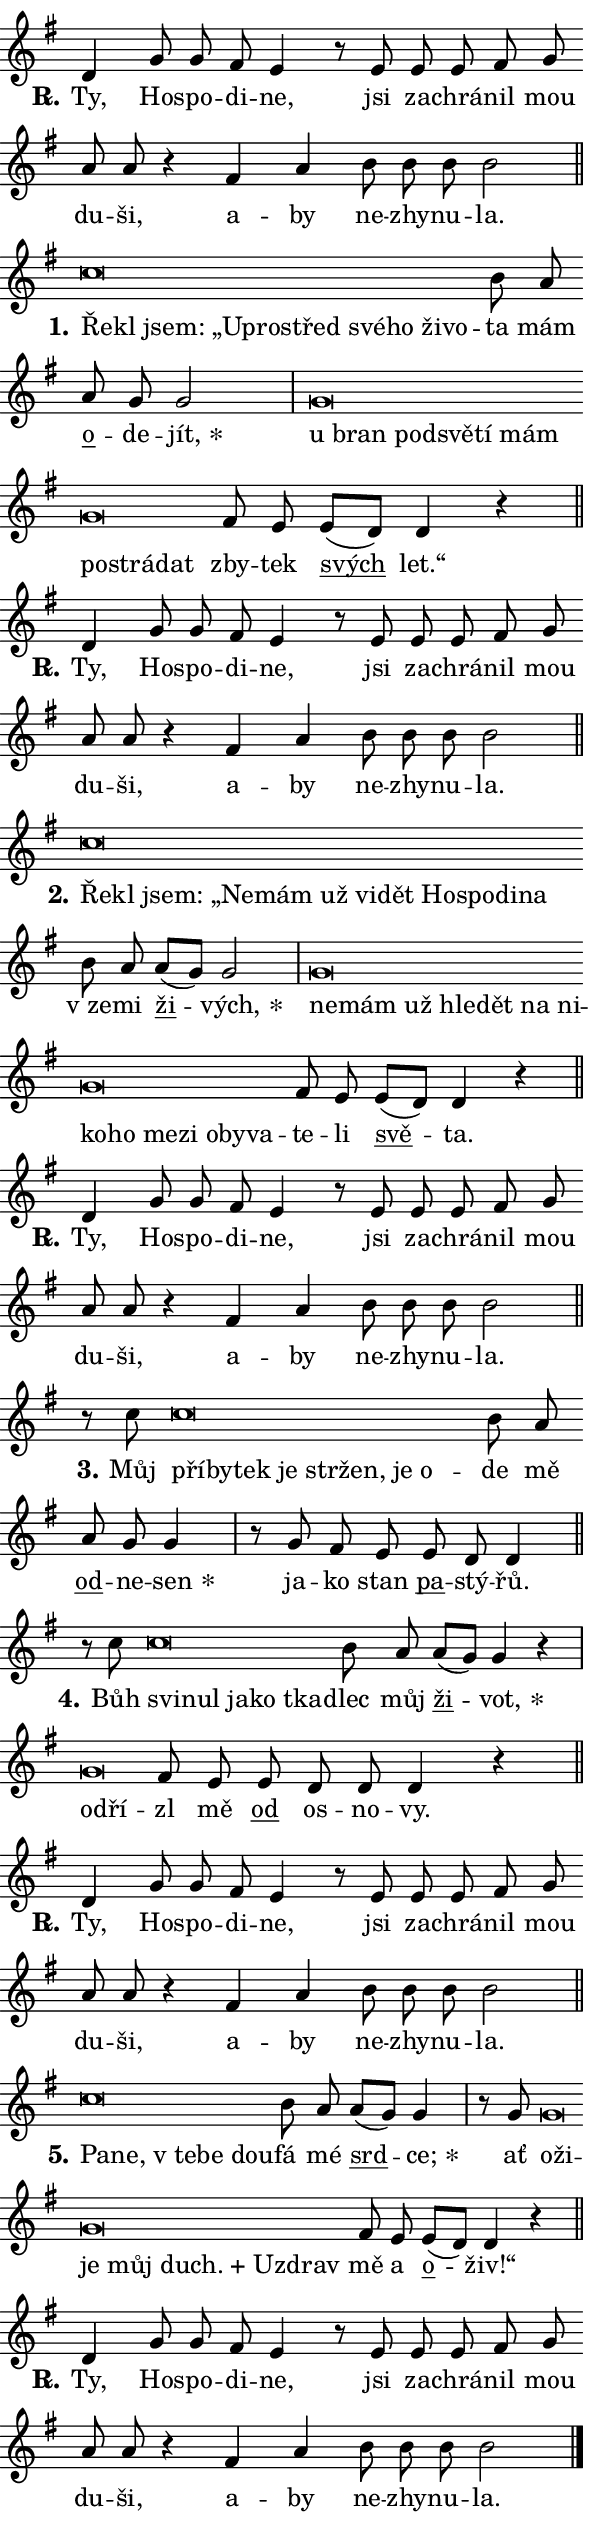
\version "2.24.0"
\header { tagline = "" }
\paper {
  indent = 0\cm
  top-margin = 0\cm
  right-margin = 0.13\cm % to fit lyric hyphens
  bottom-margin = 0\cm
  left-margin = 0\cm
  paper-width = 10\cm
  page-breaking = #ly:one-page-breaking
  system-system-spacing.basic-distance = #11
  score-system-spacing.basic-distance = #11
  ragged-last = ##f
}


%% Author: Thomas Morley
%% https://lists.gnu.org/archive/html/lilypond-user/2020-05/msg00002.html
#(define (line-position grob)
"Returns position of @var[grob} in current system:
   @code{'start}, if at first time-step
   @code{'end}, if at last time-step
   @code{'middle} otherwise
"
  (let* ((col (ly:item-get-column grob))
         (ln (ly:grob-object col 'left-neighbor))
         (rn (ly:grob-object col 'right-neighbor))
         (col-to-check-left (if (ly:grob? ln) ln col))
         (col-to-check-right (if (ly:grob? rn) rn col))
         (break-dir-left
           (and
             (ly:grob-property col-to-check-left 'non-musical #f)
             (ly:item-break-dir col-to-check-left)))
         (break-dir-right
           (and
             (ly:grob-property col-to-check-right 'non-musical #f)
             (ly:item-break-dir col-to-check-right))))
        (cond ((eqv? 1 break-dir-left) 'start)
              ((eqv? -1 break-dir-right) 'end)
              (else 'middle))))

#(define (tranparent-at-line-position vctor)
  (lambda (grob)
  "Relying on @code{line-position} select the relevant enry from @var{vctor}.
Used to determine transparency,"
    (case (line-position grob)
      ((end) (not (vector-ref vctor 0)))
      ((middle) (not (vector-ref vctor 1)))
      ((start) (not (vector-ref vctor 2))))))

noteHeadBreakVisibility =
#(define-music-function (break-visibility)(vector?)
"Makes @code{NoteHead}s transparent relying on @var{break-visibility}"
#{
  \override NoteHead.transparent =
    #(tranparent-at-line-position break-visibility)
#})

#(define delete-ledgers-for-transparent-note-heads
  (lambda (grob)
    "Reads whether a @code{NoteHead} is transparent.
If so this @code{NoteHead} is removed from @code{'note-heads} from
@var{grob}, which is supposed to be @code{LedgerLineSpanner}.
As a result ledgers are not printed for this @code{NoteHead}"
    (let* ((nhds-array (ly:grob-object grob 'note-heads))
           (nhds-list
             (if (ly:grob-array? nhds-array)
                 (ly:grob-array->list nhds-array)
                 '()))
           ;; Relies on the transparent-property being done before
           ;; Staff.LedgerLineSpanner.after-line-breaking is executed.
           ;; This is fragile ...
           (to-keep
             (remove
               (lambda (nhd)
                 (ly:grob-property nhd 'transparent #f))
               nhds-list)))
      ;; TODO find a better method to iterate over grob-arrays, similiar
      ;; to filter/remove etc for lists
      ;; For now rebuilt from scratch
      (set! (ly:grob-object grob 'note-heads)  '())
      (for-each
        (lambda (nhd)
          (ly:pointer-group-interface::add-grob grob 'note-heads nhd))
        to-keep))))

squashNotes = {
  \override NoteHead.X-extent = #'(-0.2 . 0.2)
  \override NoteHead.Y-extent = #'(-0.75 . 0)
  \override NoteHead.stencil =
    #(lambda (grob)
       (let ((pos (ly:grob-property grob 'staff-position)))
         (begin
           (if (< pos -7) (display "ERROR: Lower brevis then expected\n") (display ""))
           (if (<= pos -6) ly:text-interface::print ly:note-head::print))))
}
unSquashNotes = {
  \revert NoteHead.X-extent
  \revert NoteHead.Y-extent
  \revert NoteHead.stencil
}

hideNotes = \noteHeadBreakVisibility #begin-of-line-visible
unHideNotes = \noteHeadBreakVisibility #all-visible

% work-around for resetting accidentals
% https://lilypond.org/doc/v2.23/Documentation/notation/displaying-rhythms#unmetered-music
cadenzaMeasure = {
  \cadenzaOff
  \partial 1024 s1024
  \cadenzaOn
}

#(define-markup-command (accent layout props text) (markup?)
  "Underline accented syllable"
  (interpret-markup layout props
    #{\markup \override #'(offset . 4.3) \underline { #text }#}))

responsum = \markup \concat {
  "R" \hspace #-1.05 \path #0.1 #'((moveto 0 0.07) (lineto 0.9 0.8)) \hspace #0.05 "."
}

spaceSize = #0.6828661417322834 % exact space size for TeX Gyre Schola

\layout {
  \context {
    \Staff
    \remove "Time_signature_engraver"
    \override LedgerLineSpanner.after-line-breaking = #delete-ledgers-for-transparent-note-heads
  }
  \context {
    \Lyrics {
      \override LyricSpace.minimum-distance = \spaceSize
      \override LyricText.font-name = #"TeX Gyre Schola"
      \override LyricText.font-size = 1
      \override StanzaNumber.font-name = #"TeX Gyre Schola Bold"
      \override StanzaNumber.font-size = 1
    }
  }
  \context {
    \Score 
    \override NoteHead.text =
      #(lambda (grob) 
        (let ((pos (ly:grob-property grob 'staff-position)))
          #{\markup {
            \combine
              \halign #-0.55 \raise #(if (= pos -6) 0 0.5) \override #'(thickness . 2) \draw-line #'(3.2 . 0)
              \musicglyph "noteheads.sM1"
          }#}))
  }
}

% magnetic-lyrics.ily
%
%   written by
%     Jean Abou Samra <jean@abou-samra.fr>
%     Werner Lemberg <wl@gnu.org>
%
%   adapted by
%     Jiri Hon <jiri.hon@gmail.com>
%
% Version 2022-Apr-15

% https://www.mail-archive.com/lilypond-user@gnu.org/msg149350.html

#(define (Left_hyphen_pointer_engraver context)
   "Collect syllable-hyphen-syllable occurrences in lyrics and store
them in properties.  This engraver only looks to the left.  For
example, if the lyrics input is @code{foo -- bar}, it does the
following.

@itemize @bullet
@item
Set the @code{text} property of the @code{LyricHyphen} grob between
@q{foo} and @q{bar} to @code{foo}.

@item
Set the @code{left-hyphen} property of the @code{LyricText} grob with
text @q{foo} to the @code{LyricHyphen} grob between @q{foo} and
@q{bar}.
@end itemize

Use this auxiliary engraver in combination with the
@code{lyric-@/text::@/apply-@/magnetic-@/offset!} hook."
   (let ((hyphen #f)
         (text #f))
     (make-engraver
      (acknowledgers
       ((lyric-syllable-interface engraver grob source-engraver)
        (set! text grob)))
      (end-acknowledgers
       ((lyric-hyphen-interface engraver grob source-engraver)
        ;(when (not (grob::has-interface grob 'lyric-space-interface))
          (set! hyphen grob)));)
      ((stop-translation-timestep engraver)
       (when (and text hyphen)
         (ly:grob-set-object! text 'left-hyphen hyphen))
       (set! text #f)
       (set! hyphen #f)))))

#(define (lyric-text::apply-magnetic-offset! grob)
   "If the space between two syllables is less than the value in
property @code{LyricText@/.details@/.squash-threshold}, move the right
syllable to the left so that it gets concatenated with the left
syllable.

Use this function as a hook for
@code{LyricText@/.after-@/line-@/breaking} if the
@code{Left_@/hyphen_@/pointer_@/engraver} is active."
   (let ((hyphen (ly:grob-object grob 'left-hyphen #f)))
     (when hyphen
       (let ((left-text (ly:spanner-bound hyphen LEFT)))
         (when (grob::has-interface left-text 'lyric-syllable-interface)
           (let* ((common (ly:grob-common-refpoint grob left-text X))
                  (this-x-ext (ly:grob-extent grob common X))
                  (left-x-ext
                   (begin
                     ;; Trigger magnetism for left-text.
                     (ly:grob-property left-text 'after-line-breaking)
                     (ly:grob-extent left-text common X)))
                  ;; `delta` is the gap width between two syllables.
                  (delta (- (interval-start this-x-ext)
                            (interval-end left-x-ext)))
                  (details (ly:grob-property grob 'details))
                  (threshold (assoc-get 'squash-threshold details 0.2)))
             (when (< delta threshold)
               (let* (;; We have to manipulate the input text so that
                      ;; ligatures crossing syllable boundaries are not
                      ;; disabled.  For languages based on the Latin
                      ;; script this is essentially a beautification.
                      ;; However, for non-Western scripts it can be a
                      ;; necessity.
                      (lt (ly:grob-property left-text 'text))
                      (rt (ly:grob-property grob 'text))
                      (is-space (grob::has-interface hyphen 'lyric-space-interface))
                      (space (if is-space " " ""))
                      (extra-delta (if is-space spaceSize 0))
                      ;; Append new syllable.
                      (ltrt-space (if (and (string? lt) (string? rt))
                                (string-append lt space rt)
                                (make-concat-markup (list lt space rt))))
                      ;; Right-align `ltrt` to the right side.
                      (ltrt-space-markup (grob-interpret-markup
                               grob
                               (make-translate-markup
                                (cons (interval-length this-x-ext) 0)
                                (make-right-align-markup ltrt-space)))))
                 (begin
                   ;; Don't print `left-text`.
                   (ly:grob-set-property! left-text 'stencil #f)
                   ;; Set text and stencil (which holds all collected
                   ;; syllables so far) and shift it to the left.
                   (ly:grob-set-property! grob 'text ltrt-space)
                   (ly:grob-set-property! grob 'stencil ltrt-space-markup)
                   (ly:grob-translate-axis! grob (- (- delta extra-delta)) X))))))))))


#(define (lyric-hyphen::displace-bounds-first grob)
   ;; Make very sure this callback isn't triggered too early.
   (let ((left (ly:spanner-bound grob LEFT))
         (right (ly:spanner-bound grob RIGHT)))
     (ly:grob-property left 'after-line-breaking)
     (ly:grob-property right 'after-line-breaking)
     (ly:lyric-hyphen::print grob)))

squashThreshold = #0.4

\layout {
  \context {
    \Lyrics
    \consists #Left_hyphen_pointer_engraver
    \override LyricText.after-line-breaking =
      #lyric-text::apply-magnetic-offset!
    \override LyricHyphen.stencil = #lyric-hyphen::displace-bounds-first
    \override LyricText.details.squash-threshold = \squashThreshold
    \override LyricHyphen.minimum-distance = 0
    \override LyricHyphen.minimum-length = \squashThreshold
  }
}

squashText = \override LyricText.details.squash-threshold = 9999
unSquashText = \override LyricText.details.squash-threshold = \squashThreshold

leftText = \override LyricText.self-alignment-X = #LEFT
unLeftText = \revert LyricText.self-alignment-X

starOffset = #(lambda (grob) 
                (let ((x_offset (ly:self-alignment-interface::aligned-on-x-parent grob)))
                  (if (= x_offset 0) 0 (+ x_offset 1.2))))

star = #(define-music-function (syllable)(string?)
"Append star separator at the end of a syllable"
#{
  \once \override LyricText.X-offset = #starOffset
  \lyricmode { \markup {
    #syllable
    \override #'((font-name . "TeX Gyre Schola Bold")) \hspace #0.2 \lower #0.65 \larger "*"
  } }
#})

starAccent = #(define-music-function (syllable)(string?)
"Append star separator at the end of a syllable and make accent"
#{
  \once \override LyricText.X-offset = #starOffset
  \lyricmode { \markup {
    \accent #syllable
    \override #'((font-name . "TeX Gyre Schola Bold")) \hspace #0.2 \lower #0.65 \larger "*"
  } }
#})

breath = #(define-music-function (syllable)(string?)
"Append breathing indicator at the end of a syllable"
#{
  \lyricmode { \markup { #syllable "+" } }
#})

optionalBreath = #(define-music-function (syllable)(string?)
"Append optional breathing indicator at the end of a syllable"
#{
  \lyricmode { \markup { #syllable "(+)" } }
#})


\score {
    <<
        \new Voice = "melody" { \cadenzaOn \key g \major \relative { d'4 g8 g fis e4 r8 e8 \bar "" e e \bar "" fis g \bar "" a a r4 \bar "" fis a b8 b b b2 \cadenzaMeasure \bar "||" \break } }
        \new Lyrics \lyricsto "melody" { \lyricmode { \set stanza = \responsum
Ty, Ho -- spo -- di -- ne, jsi za -- chrá -- nil mou du -- ši, a -- by ne -- zhy -- nu -- la. } }
    >>
    \layout {}
}

\score {
    <<
        \new Voice = "melody" { \cadenzaOn \key g \major \relative { \squashNotes c''\breve*1/16 \hideNotes \breve*1/16 \bar "" \breve*1/16 \bar "" \breve*1/16 \bar "" \breve*1/16 \bar "" \breve*1/16 \bar "" \breve*1/16 \bar "" \breve*1/16 \bar "" \breve*1/16 \breve*1/16 \bar "" \unHideNotes \unSquashNotes b8 a \bar "" a g g2 \cadenzaMeasure \bar "|" \squashNotes g\breve*1/16 \hideNotes \breve*1/16 \bar "" \breve*1/16 \bar "" \breve*1/16 \bar "" \breve*1/16 \bar "" \breve*1/16 \bar "" \breve*1/16 \bar "" \breve*1/16 \breve*1/16 \bar "" \unHideNotes \unSquashNotes fis8 e \bar "" e[( d)] d4 r \cadenzaMeasure \bar "||" \break } }
        \new Lyrics \lyricsto "melody" { \lyricmode { \set stanza = "1."
\leftText Ře -- \squashText kl jsem: „U -- pro -- střed své -- ho ži -- vo -- \unLeftText \unSquashText ta mám \markup \accent o -- de -- \star jít, \leftText u \squashText bran pod -- svě -- tí mám po -- strá -- dat \unLeftText \unSquashText zby -- tek \markup \accent svých let.“ } }
    >>
    \layout {}
}

\score {
    <<
        \new Voice = "melody" { \cadenzaOn \key g \major \relative { d'4 g8 g fis e4 r8 e8 \bar "" e e \bar "" fis g \bar "" a a r4 \bar "" fis a b8 b b b2 \cadenzaMeasure \bar "||" \break } }
        \new Lyrics \lyricsto "melody" { \lyricmode { \set stanza = \responsum
Ty, Ho -- spo -- di -- ne, jsi za -- chrá -- nil mou du -- ši, a -- by ne -- zhy -- nu -- la. } }
    >>
    \layout {}
}

\score {
    <<
        \new Voice = "melody" { \cadenzaOn \key g \major \relative { \squashNotes c''\breve*1/16 \hideNotes \breve*1/16 \bar "" \breve*1/16 \bar "" \breve*1/16 \bar "" \breve*1/16 \bar "" \breve*1/16 \bar "" \breve*1/16 \bar "" \breve*1/16 \bar "" \breve*1/16 \bar "" \breve*1/16 \bar "" \breve*1/16 \breve*1/16 \bar "" \unHideNotes \unSquashNotes b8 a \bar "" a[( g)] g2 \cadenzaMeasure \bar "|" \squashNotes g\breve*1/16 \hideNotes \breve*1/16 \bar "" \breve*1/16 \bar "" \breve*1/16 \bar "" \breve*1/16 \bar "" \breve*1/16 \bar "" \breve*1/16 \bar "" \breve*1/16 \bar "" \breve*1/16 \bar "" \breve*1/16 \bar "" \breve*1/16 \bar "" \breve*1/16 \bar "" \breve*1/16 \breve*1/16 \bar "" \unHideNotes \unSquashNotes fis8 e \bar "" e[( d)] d4 r \cadenzaMeasure \bar "||" \break } }
        \new Lyrics \lyricsto "melody" { \lyricmode { \set stanza = "2."
\leftText Ře -- \squashText kl jsem: „Ne -- mám už vi -- dět Ho -- spo -- di -- na \unLeftText \unSquashText "v ze" -- mi \markup \accent ži -- \star vých, \leftText ne -- \squashText mám už hle -- dět na ni -- ko -- ho me -- zi o -- by -- va -- \unLeftText \unSquashText te -- li \markup \accent svě -- ta. } }
    >>
    \layout {}
}

\score {
    <<
        \new Voice = "melody" { \cadenzaOn \key g \major \relative { d'4 g8 g fis e4 r8 e8 \bar "" e e \bar "" fis g \bar "" a a r4 \bar "" fis a b8 b b b2 \cadenzaMeasure \bar "||" \break } }
        \new Lyrics \lyricsto "melody" { \lyricmode { \set stanza = \responsum
Ty, Ho -- spo -- di -- ne, jsi za -- chrá -- nil mou du -- ši, a -- by ne -- zhy -- nu -- la. } }
    >>
    \layout {}
}

\score {
    <<
        \new Voice = "melody" { \cadenzaOn \key g \major \relative { r8 c''8 \squashNotes c\breve*1/16 \hideNotes \breve*1/16 \bar "" \breve*1/16 \bar "" \breve*1/16 \bar "" \breve*1/16 \bar "" \breve*1/16 \bar "" \breve*1/16 \breve*1/16 \bar "" \unHideNotes \unSquashNotes b8 a \bar "" a g g4 \cadenzaMeasure \bar "|" r8 g fis8 e \bar "" e d d4 \cadenzaMeasure \bar "||" \break } }
        \new Lyrics \lyricsto "melody" { \lyricmode { \set stanza = "3."
Můj \leftText pří -- \squashText by -- tek je str -- žen, je o -- \unLeftText \unSquashText de mě \markup \accent od -- ne -- \star sen ja -- ko stan \markup \accent pa -- stý -- řů. } }
    >>
    \layout {}
}

\score {
    <<
        \new Voice = "melody" { \cadenzaOn \key g \major \relative { r8 c''8 \squashNotes c\breve*1/16 \hideNotes \breve*1/16 \bar "" \breve*1/16 \bar "" \breve*1/16 \breve*1/16 \bar "" \unHideNotes \unSquashNotes b8 a \bar "" a[( g)] g4 r \cadenzaMeasure \bar "|" \squashNotes g\breve*1/16 \hideNotes \breve*1/16 \bar "" \unHideNotes \unSquashNotes fis8 e \bar "" e d d d4 r \cadenzaMeasure \bar "||" \break } }
        \new Lyrics \lyricsto "melody" { \lyricmode { \set stanza = "4."
Bůh \leftText svi -- \squashText nul ja -- ko tka -- \unLeftText \unSquashText dlec můj \markup \accent ži -- \star vot, \leftText od -- \squashText ří -- \unLeftText \unSquashText zl mě \markup \accent od os -- no -- vy. } }
    >>
    \layout {}
}

\score {
    <<
        \new Voice = "melody" { \cadenzaOn \key g \major \relative { d'4 g8 g fis e4 r8 e8 \bar "" e e \bar "" fis g \bar "" a a r4 \bar "" fis a b8 b b b2 \cadenzaMeasure \bar "||" \break } }
        \new Lyrics \lyricsto "melody" { \lyricmode { \set stanza = \responsum
Ty, Ho -- spo -- di -- ne, jsi za -- chrá -- nil mou du -- ši, a -- by ne -- zhy -- nu -- la. } }
    >>
    \layout {}
}

\score {
    <<
        \new Voice = "melody" { \cadenzaOn \key g \major \relative { \squashNotes c''\breve*1/16 \hideNotes \breve*1/16 \bar "" \breve*1/16 \bar "" \breve*1/16 \breve*1/16 \bar "" \unHideNotes \unSquashNotes b8 a \bar "" a[( g)] g4 \cadenzaMeasure \bar "|" r8 g8 \squashNotes g\breve*1/16 \hideNotes \breve*1/16 \bar "" \breve*1/16 \bar "" \breve*1/16 \bar "" \breve*1/16 \bar "" \breve*1/16 \breve*1/16 \bar "" \unHideNotes \unSquashNotes fis8 e \bar "" e[( d)] d4 r \cadenzaMeasure \bar "||" \break } }
        \new Lyrics \lyricsto "melody" { \lyricmode { \set stanza = "5."
\leftText Pa -- \squashText ne, "v te" -- be dou -- \unLeftText \unSquashText fá mé \markup \accent srd -- \star ce; ať \leftText o -- \squashText ži -- je můj \breath "duch." Uz -- drav \unLeftText \unSquashText mě a \markup \accent o -- živ!“ } }
    >>
    \layout {}
}

\score {
    <<
        \new Voice = "melody" { \cadenzaOn \key g \major \relative { d'4 g8 g fis e4 r8 e8 \bar "" e e \bar "" fis g \bar "" a a r4 \bar "" fis a b8 b b b2 \cadenzaMeasure \bar "||" \break } \bar "|." }
        \new Lyrics \lyricsto "melody" { \lyricmode { \set stanza = \responsum
Ty, Ho -- spo -- di -- ne, jsi za -- chrá -- nil mou du -- ši, a -- by ne -- zhy -- nu -- la. } }
    >>
    \layout {}
}
